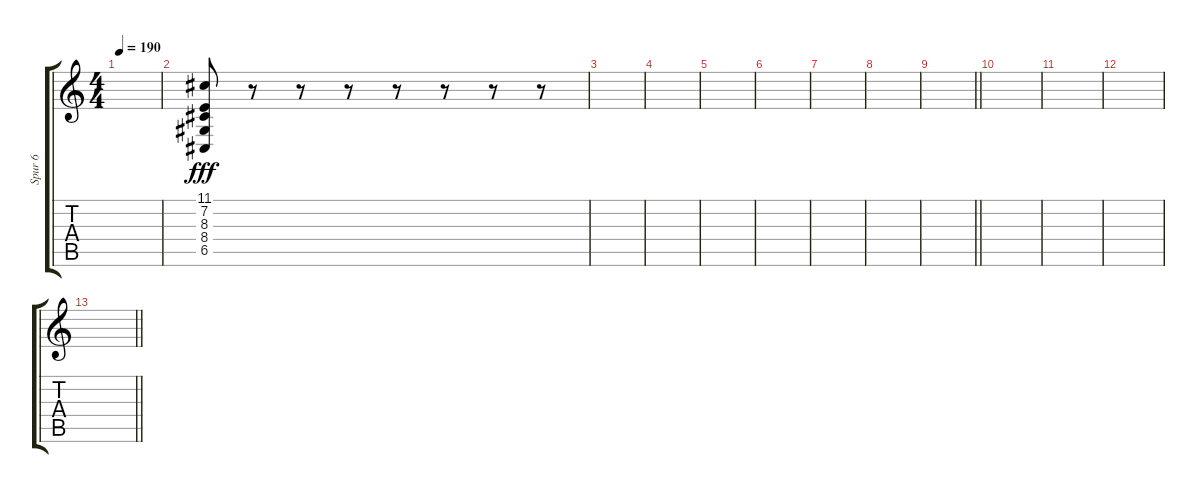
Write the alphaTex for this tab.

\track ("Spur 6" "Spur 6") {instrument choiraahs}
\staff {score tabs}
\tuning (D4 A3 F3 C3 G2 D2) {hide}
\ts (4 4)
\tempo 190
\clef g2
\ks c
|
(11.1 7.2 8.3 8.4 6.5).8{dy fff} r.8 r.8 r.8 r.8 r.8 r.8 r.8 |
|
|
|
|
|
|
\barLineRight lightlight
|
|
|
|
\barLineRight lightlight
